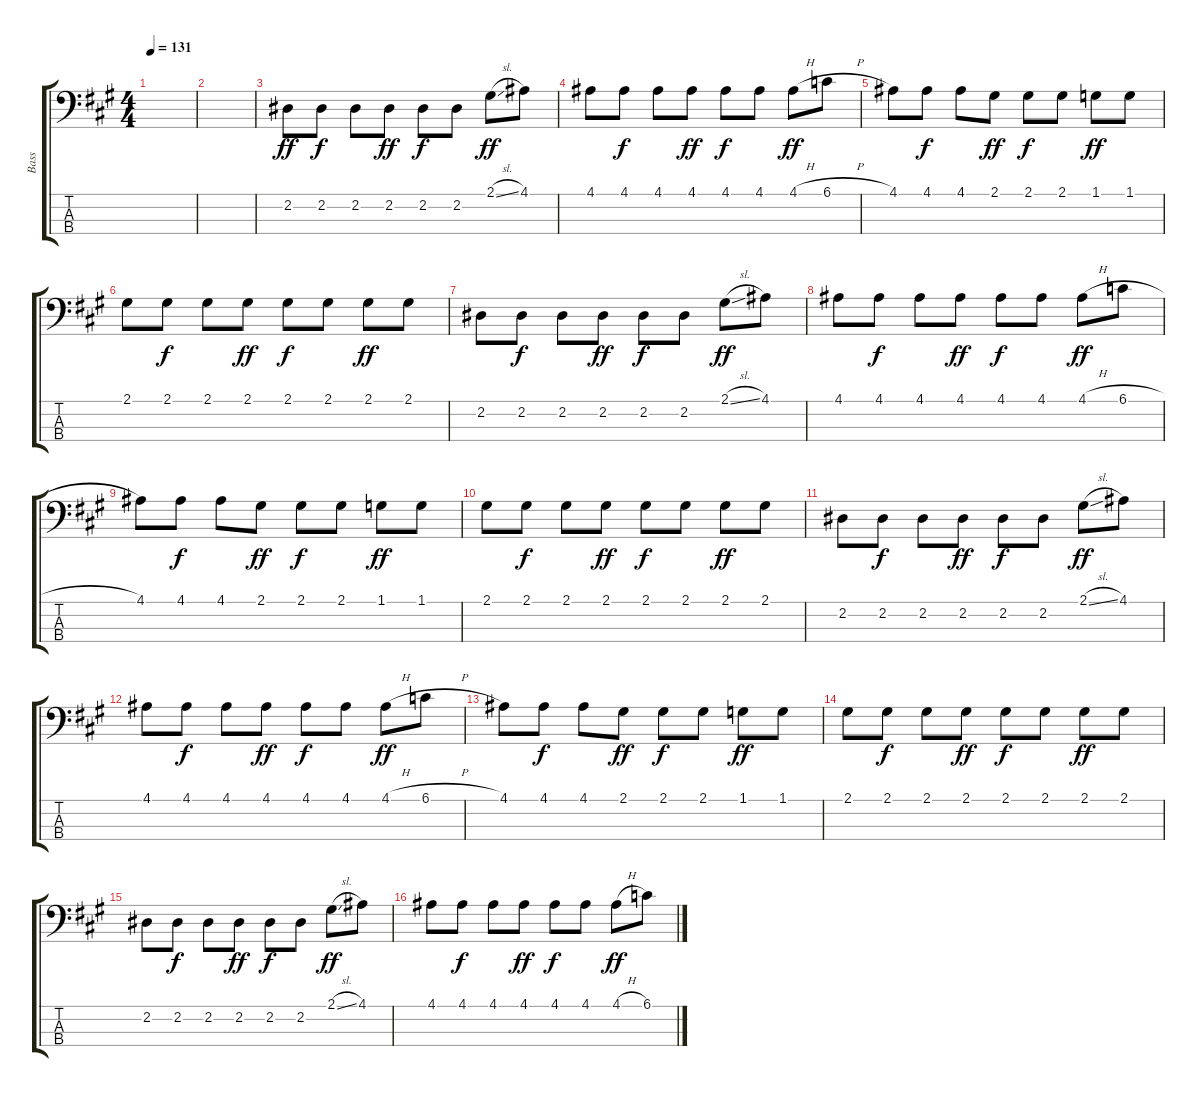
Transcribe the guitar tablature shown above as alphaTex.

\track ("Bass" "Bass") {instrument electricbassfinger}
\staff {score tabs}
\tuning (Gb2 Db2 Ab1 Eb1) {hide}
\ts (4 4)
\tempo 131
\clef f4
\ks a
|
|
2.2.8{dy ff} 2.2.8{dy f} 2.2.8 2.2.8{dy ff} 2.2.8{dy f} 2.2.8 2.1{sl}.8{dy ff} 4.1.8 |
4.1.8 4.1.8{dy f} 4.1.8 4.1.8{dy ff} 4.1.8{dy f} 4.1.8 4.1{h}.8{dy ff} 6.1{h}.8 |
4.1.8 4.1.8{dy f} 4.1.8 2.1.8{dy ff} 2.1.8{dy f} 2.1.8 1.1.8{dy ff} 1.1.8 |
2.1.8 2.1.8{dy f} 2.1.8 2.1.8{dy ff} 2.1.8{dy f} 2.1.8 2.1.8{dy ff} 2.1.8 |
2.2.8 2.2.8{dy f} 2.2.8 2.2.8{dy ff} 2.2.8{dy f} 2.2.8 2.1{sl}.8{dy ff} 4.1.8 |
4.1.8 4.1.8{dy f} 4.1.8 4.1.8{dy ff} 4.1.8{dy f} 4.1.8 4.1{h}.8{dy ff} 6.1{h}.8 |
4.1.8 4.1.8{dy f} 4.1.8 2.1.8{dy ff} 2.1.8{dy f} 2.1.8 1.1.8{dy ff} 1.1.8 |
2.1.8 2.1.8{dy f} 2.1.8 2.1.8{dy ff} 2.1.8{dy f} 2.1.8 2.1.8{dy ff} 2.1.8 |
2.2.8 2.2.8{dy f} 2.2.8 2.2.8{dy ff} 2.2.8{dy f} 2.2.8 2.1{sl}.8{dy ff} 4.1.8 |
4.1.8 4.1.8{dy f} 4.1.8 4.1.8{dy ff} 4.1.8{dy f} 4.1.8 4.1{h}.8{dy ff} 6.1{h}.8 |
4.1.8 4.1.8{dy f} 4.1.8 2.1.8{dy ff} 2.1.8{dy f} 2.1.8 1.1.8{dy ff} 1.1.8 |
2.1.8 2.1.8{dy f} 2.1.8 2.1.8{dy ff} 2.1.8{dy f} 2.1.8 2.1.8{dy ff} 2.1.8 |
2.2.8 2.2.8{dy f} 2.2.8 2.2.8{dy ff} 2.2.8{dy f} 2.2.8 2.1{sl}.8{dy ff} 4.1.8 |
4.1.8 4.1.8{dy f} 4.1.8 4.1.8{dy ff} 4.1.8{dy f} 4.1.8 4.1{h}.8{dy ff} 6.1{h}.8
